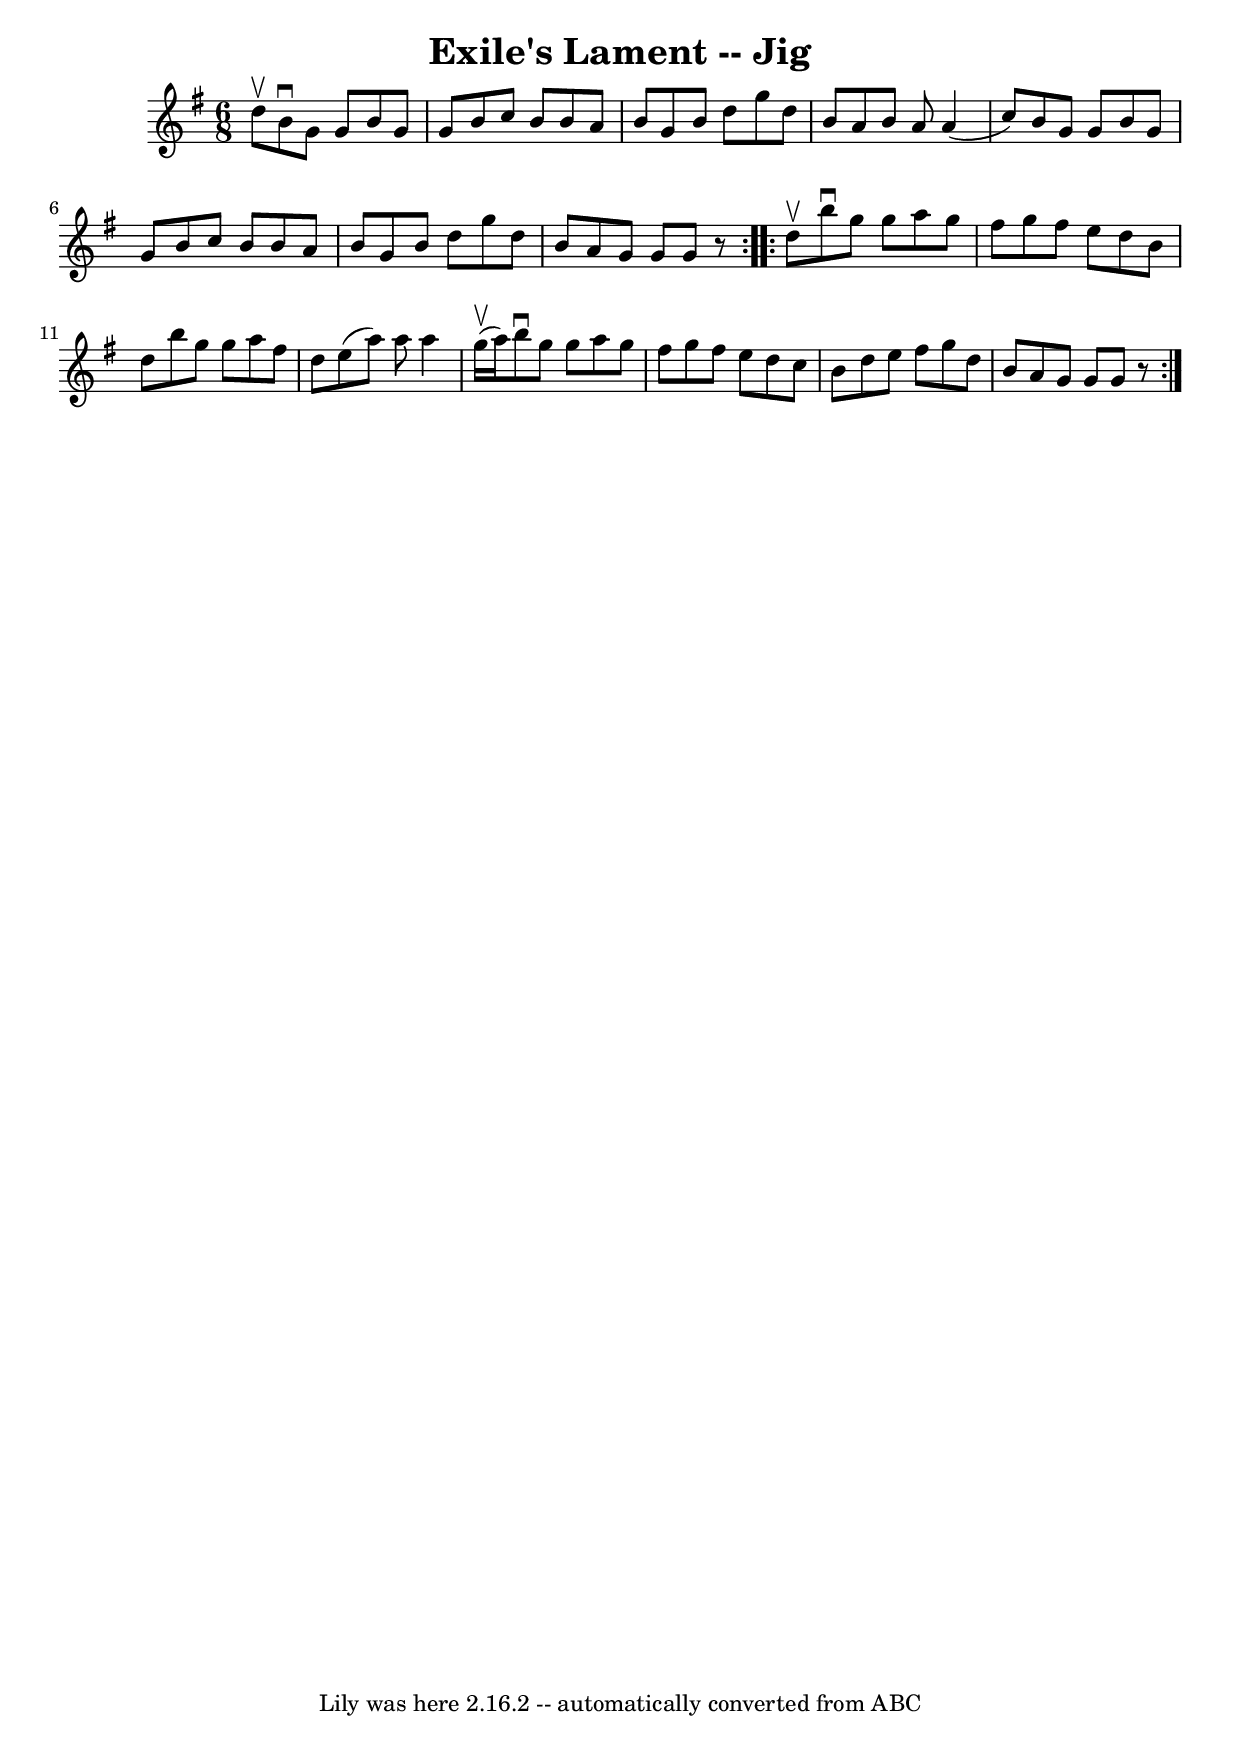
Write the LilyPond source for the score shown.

\version "2.16.2"
\include "Mammoth.ily"
\header {
  %% book = "Ryan's Mammoth Collection"
  crossRefNumber = "1"
  footnotes = ""
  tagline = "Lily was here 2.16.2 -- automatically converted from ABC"
  title = "Exile's Lament -- Jig"

}
voicedefault =  {



  \repeat volta 2 {

    \time 6/8 
    \key g \major
    d''8^\upbow |
    b'8^\downbow g'8 g'8    
    b'8 g'8 g'8  |
    b'8 c''8 b'8 b'8 a'8 b'8  |
    
    g'8 b'8 d''8 g''8 d''8 b'8  |
    a'8 b'8 a'8    
    a'4 (c''8) |
    b'8 g'8 g'8 b'8 g'8 g'8  |
    
    b'8 c''8 b'8 b'8 a'8 b'8  |
    g'8 b'8 d''8 g''8 
    d''8 b'8  |
    a'8 g'8 g'8 g'8    r8   
  } 
  \repeat volta 2 {
    
    d''8^\upbow |
    b''8^\downbow g''8 g''8 a''8 g''8    
    fis''8  |
    g''8 fis''8 e''8 d''8 b'8 d''8  |
    
    b''8 g''8 g''8 a''8 fis''8 d''8  |
    e''8 (a''8)   
    a''8 a''4 g''16^\upbow(a''16) |
    b''8^\downbow g''8   
    g''8 a''8 g''8 fis''8  |
    g''8 fis''8 e''8 d''8    
    c''8 b'8  |
    d''8 e''8 fis''8 g''8 d''8 b'8  |
    
    a'8 g'8 g'8 g'8    r8   
  }   

}

\score{
  <<

    \context Staff="default"
    {
      \voicedefault 
      
    }

  >>
  \layout {
    
  }
  \midi {
  }

}
